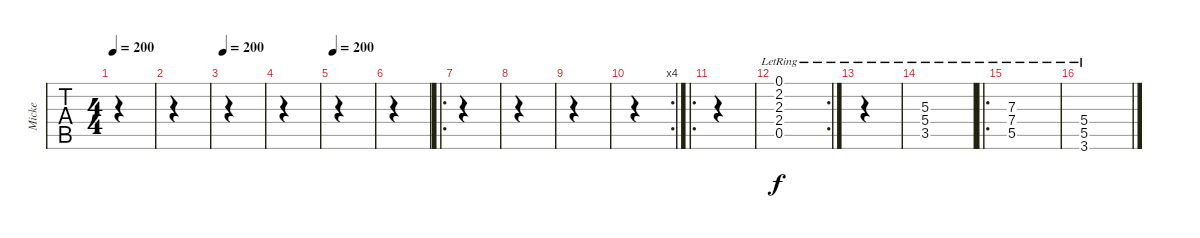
\track ("Micke" "Micke") {instrument overdrivenguitar}
\staff {tabs}
\tuning (E4 B3 G3 D3 A2 E2) {hide}
\ts (4 4)
\tempo 200
\clef g2
\ks c
|
|
\tempo 200
|
|
\tempo 200
|
|
\ro
|
|
|
\rc 4
|
\ro
|
\rc 2
(0.1{lr} 2.2 2.3 2.4 0.5).1{volume 12} |
|
(5.3{lr} 5.4 3.5).1 |
\ro
(7.3 7.4{lr} 5.5).1{volume 9} |
(5.4 5.5{lr} 3.6).1
